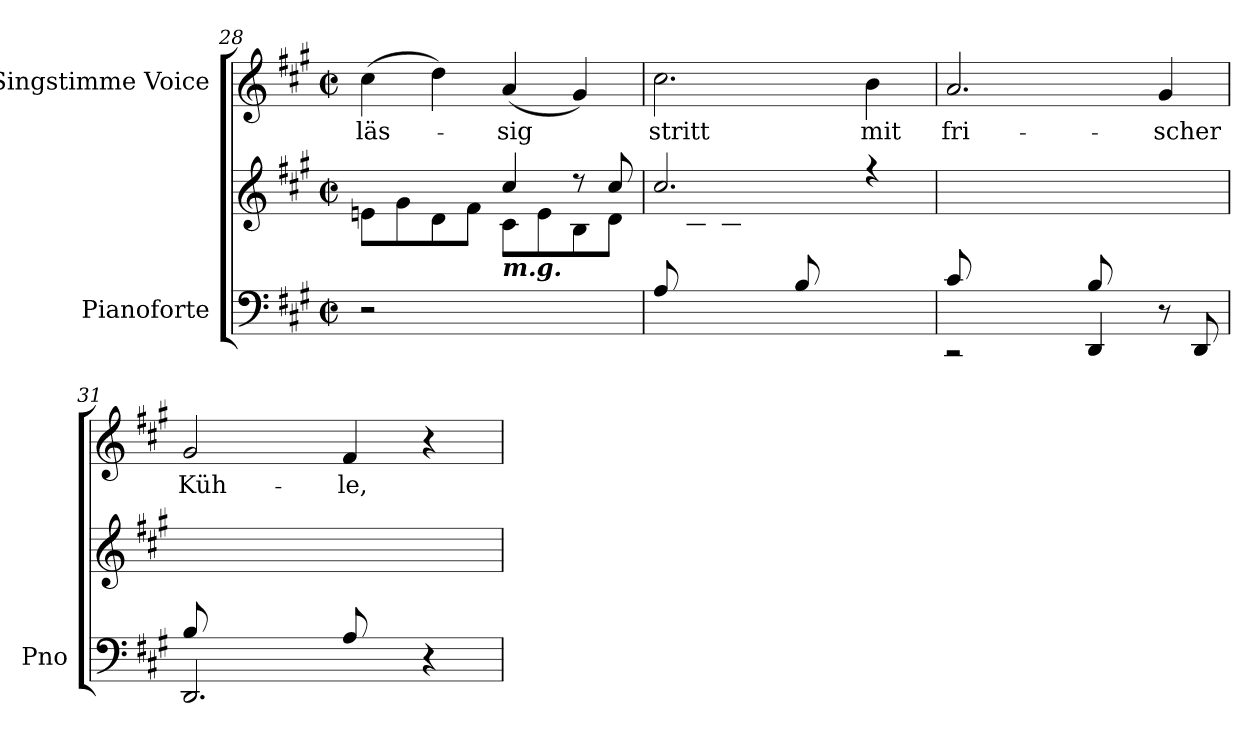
**kern	**kern	**kern	**text
*part2	*part2	*part1	*part1
*staff3	*staff2	*staff1	*staff1
*I"Pianoforte	*	*I"Singstimme Voice	*
*I'Pno	*	*	*
!!LO:LB:g=z
*clefF4	*clefG2	*clefG2	*
*k[f#c#g#]	*k[f#c#g#]	*k[f#c#g#]	*
*M2/2	*M2/2	*M2/2	*
*met(c|)	*met(c|)	*met(c|)	*
=28	=28	=28	=28
*	*^	*	*
!	!	!	!	!LO:LY:b
2r	8en\L	2ryy	(4cc#\	läs-
.	8g#\	.	.	.
.	8d\	.	4dd\)	.
.	8f#\J	.	.	.
!	!LO:TX:b:Bi:t=m.g.	!	!	!
!	!	!	!	!LO:LY:b
2ryy	4cc#/	8c#\L	(4a/	-sig
.	.	8e\	.	.
.	8r	8B\	4g#/)	.
.	8cc#/	8d\J	.	.
=29	=29	=29	=29	=29
!	!	!	!	!LO:LY:b
8A/L	2.cc#/	8ryy	2.cc#\	stritt
4.ryy	.	8c#\	.	.
.	.	8c#\	.	.
.	.	8f#\J	.	.
8B/L	.	8ryy	.	.
4.ryy	.	8d\	.	.
!	!	!	!	!LO:LY:b
.	4r	8d\	4b\	mit
.	.	8g#\J	.	.
!!LO:LB:g=z
=30	=30	=30	=30	=30
*^	*	*	*	*
!	!	!	!	!	!LO:LY:b
*	*	*v	*v	*	*
8c#/L	2r	8ryy	2.a/	fri-
4.ryy	.	8f#\	.	.
.	.	8f#\	.	.
.	.	8a\J	.	.
8B/L	4DD/	8ryy	.	.
4.ryy	.	8e#X\	.	.
!	!	!	!	!LO:LY:b
.	8r	8e#\	4g#/	-scher
.	8DD/	8g#\J	.	.
=31	=31	=31	=31	=31
!	!	!	!	!LO:LY:b
8B/L	2.DD/	8ryy	2g#/	Küh-
4.ryy	.	8e#X\	.	.
.	.	8e#\	.	.
.	.	8g#\J	.	.
!	!	!	!	!LO:LY:b
8A/L	.	8ryy	4f#/	-le,
4.ryy	.	8d\	.	.
.	4r	8d\	4r	.
.	.	8f#\J	.	.
*v	*v	*	*	*
=	=	=	=
*-	*-	*-	*-
